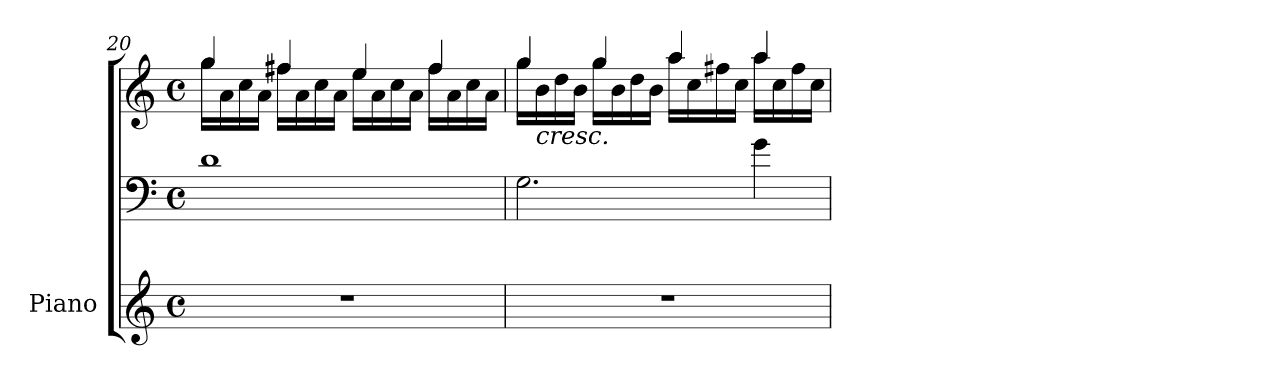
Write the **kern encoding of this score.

**kern	**kern	**kern
*part1	*part1	*part1
*staff3	*staff2	*staff1
*I"Piano	*	*
*I'Pno	*	*
*clefG2	*clefF4	*clefG2
*k[]	*k[]	*k[]
*M4/4	*M4/4	*M4/4
*met(c)	*met(c)	*met(c)
=20	=20	=20
*	*	*^
1r	1d	4gg/	16gg\LL
.	.	.	16a\
.	.	.	16cc\
.	.	.	16a\JJ
.	.	4ff#X/	16ff#\LL
.	.	.	16a\
.	.	.	16cc\
.	.	.	16a\JJ
.	.	4ee/	16ee\LL
.	.	.	16a\
.	.	.	16cc\
.	.	.	16a\JJ
.	.	4ff#/	16ff#\LL
.	.	.	16a\
.	.	.	16cc\
.	.	.	16a\JJ
!!LO:LB:g=z	!!
=21	=21	=21	=21
1r	2.G\	4gg/	16gg\LL
!	!	!	!LO:TX:b:i:t=cresc.
.	.	.	16b\
.	.	.	16dd\
.	.	.	16b\JJ
.	.	4gg/	16gg\LL
.	.	.	16b\
.	.	.	16dd\
.	.	.	16b\JJ
.	.	4aa/	16aa\LL
.	.	.	16cc\
.	.	.	16ff#X\
.	.	.	16cc\JJ
.	4g\	4aa/	16aa\LL
.	.	.	16cc\
.	.	.	16ff#\
.	.	.	16cc\JJ
*	*	*v	*v
=	=	=
*-	*-	*-
